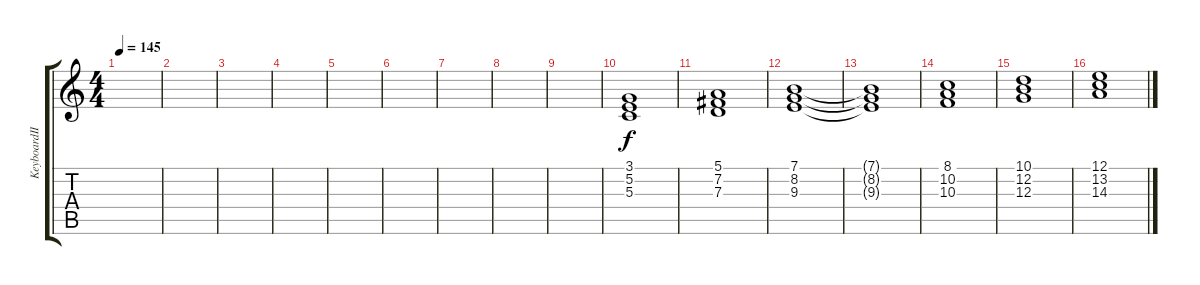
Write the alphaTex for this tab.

\track ("KeyboardⅡ" "KeyboardⅡ") {instrument stringensemble2}
\staff {score tabs}
\tuning (E4 B3 G3 D3 A2 E2) {hide}
\ts (4 4)
\tempo 145
\clef g2
\ks c
|
|
|
|
|
|
|
|
|
(3.1 5.2 5.3).1 |
(5.1 7.2 7.3).1 |
(7.1 8.2 9.3).1 |
(7.1{t} 8.2{t} 9.3{t}).1 |
(8.1 10.2 10.3).1 |
(10.1 12.2 12.3).1 |
(12.1 13.2 14.3).1
